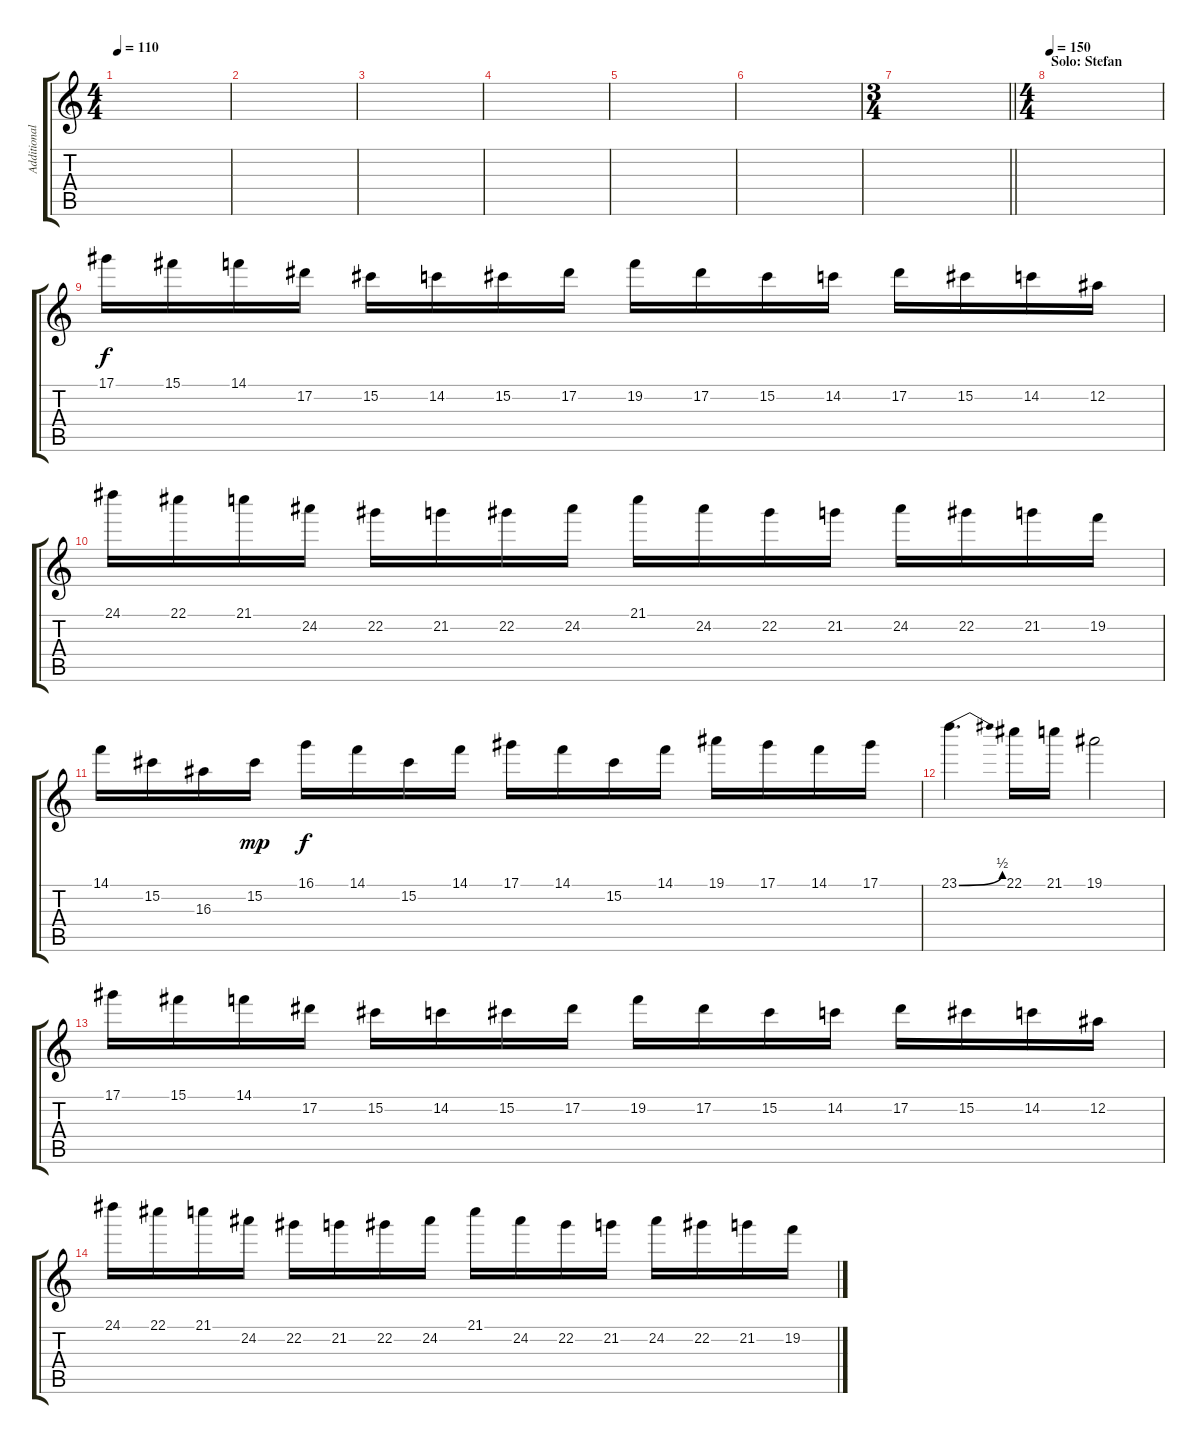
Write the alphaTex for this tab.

\track ("Additional Guitar" "Additional") {instrument overdrivenguitar}
\staff {score tabs}
\tuning (Eb4 Bb3 Gb3 Db3 Ab2 Eb2) {hide}
\ts (4 4)
\tempo 110
\clef g2
\ks c
|
|
|
|
|
|
\ts (3 4)
\barLineRight lightlight
|
\ts (4 4)
\section ("" "Solo: Stefan")
\tempo 150
|
17.1.16 15.1.16 14.1.16 17.2.16 15.2.16 14.2.16 15.2.16 17.2.16 19.2.16 17.2.16 15.2.16 14.2.16 17.2.16 15.2.16 14.2.16 12.2.16 |
24.1.16 22.1.16 21.1.16 24.2.16 22.2.16 21.2.16 22.2.16 24.2.16 21.1.16 24.2.16 22.2.16 21.2.16 24.2.16 22.2.16 21.2.16 19.2.16 |
14.1.16 15.2.16 16.3.16 15.2.16{dy mp} 16.1.16{dy f} 14.1.16 15.2.16 14.1.16 17.1.16 14.1.16 15.2.16 14.1.16 19.1.16 17.1.16 14.1.16 17.1.16 |
23.1{be (bend 0 0 60 2)}.4{d} 22.1.16 21.1.16 19.1.2 |
17.1.16 15.1.16 14.1.16 17.2.16 15.2.16 14.2.16 15.2.16 17.2.16 19.2.16 17.2.16 15.2.16 14.2.16 17.2.16 15.2.16 14.2.16 12.2.16 |
24.1.16{instrument distortionguitar} 22.1.16 21.1.16 24.2.16 22.2.16 21.2.16 22.2.16 24.2.16 21.1.16 24.2.16 22.2.16 21.2.16 24.2.16 22.2.16 21.2.16 19.2.16
